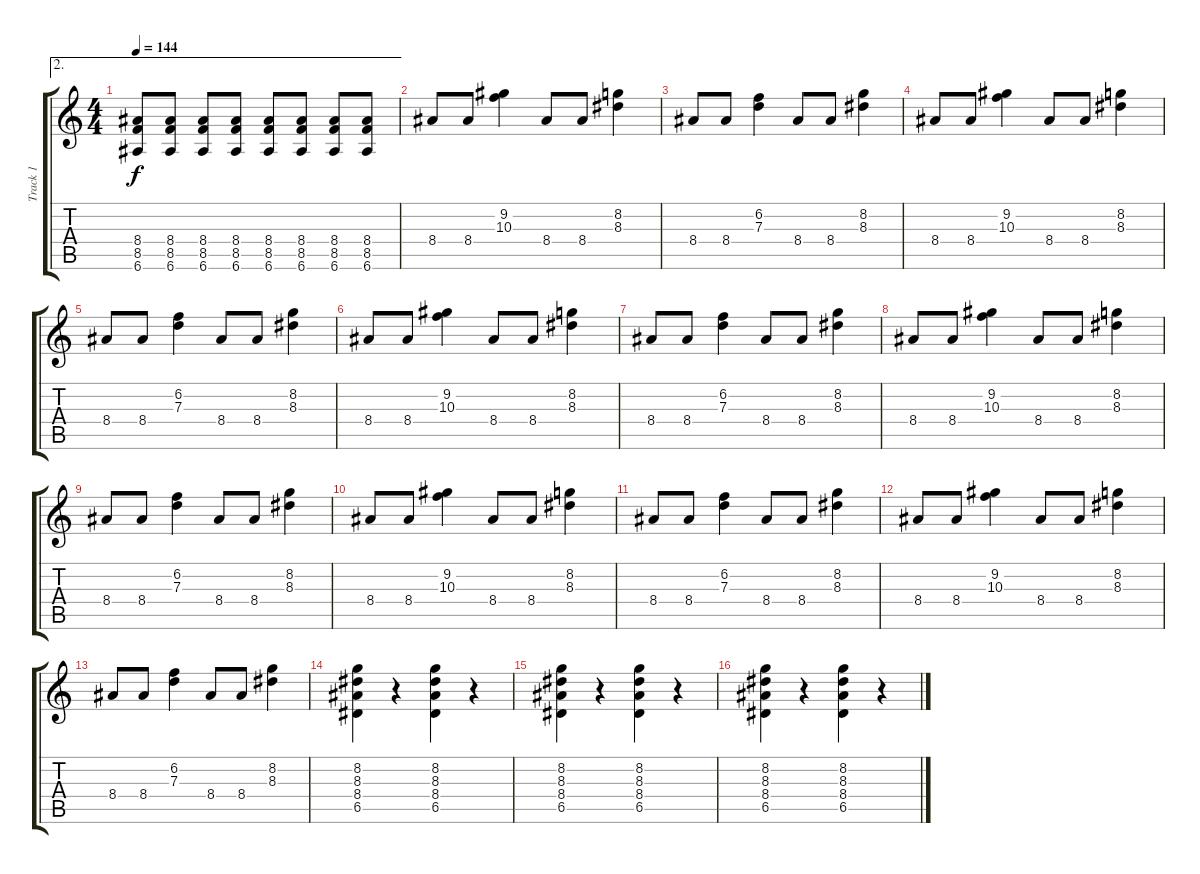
\track ("Track 1" "Track 1") {instrument electricguitarclean}
\staff {score tabs}
\tuning (E4 B3 G3 D3 A2 E2) {hide}
\ae 2
\ts (4 4)
\tempo 144
\clef g2
\ks c
(8.4 8.5 6.6).8{dy f} (8.4 8.5 6.6).8 (8.4 8.5 6.6).8 (8.4 8.5 6.6).8 (8.4 8.5 6.6).8 (8.4 8.5 6.6).8 (8.4 8.5 6.6).8 (8.4 8.5 6.6).8 |
8.4.8 8.4.8 (9.2 10.3).4 8.4.8 8.4.8 (8.2 8.3).4 |
8.4.8 8.4.8 (6.2 7.3).4 8.4.8 8.4.8 (8.2 8.3).4 |
8.4.8 8.4.8 (9.2 10.3).4 8.4.8 8.4.8 (8.2 8.3).4 |
8.4.8 8.4.8 (6.2 7.3).4 8.4.8 8.4.8 (8.2 8.3).4 |
8.4.8 8.4.8 (9.2 10.3).4 8.4.8 8.4.8 (8.2 8.3).4 |
8.4.8 8.4.8 (6.2 7.3).4 8.4.8 8.4.8 (8.2 8.3).4 |
8.4.8 8.4.8 (9.2 10.3).4 8.4.8 8.4.8 (8.2 8.3).4 |
8.4.8 8.4.8 (6.2 7.3).4 8.4.8 8.4.8 (8.2 8.3).4 |
8.4.8 8.4.8 (9.2 10.3).4 8.4.8 8.4.8 (8.2 8.3).4 |
8.4.8 8.4.8 (6.2 7.3).4 8.4.8 8.4.8 (8.2 8.3).4 |
8.4.8 8.4.8 (9.2 10.3).4 8.4.8 8.4.8 (8.2 8.3).4 |
8.4.8 8.4.8 (6.2 7.3).4 8.4.8 8.4.8 (8.2 8.3).4 |
(8.2 8.3 8.4 6.5).4 r.4 (8.2 8.3 8.4 6.5).4 r.4 |
(8.2 8.3 8.4 6.5).4 r.4 (8.2 8.3 8.4 6.5).4 r.4 |
(8.2 8.3 8.4 6.5).4 r.4 (8.2 8.3 8.4 6.5).4 r.4
